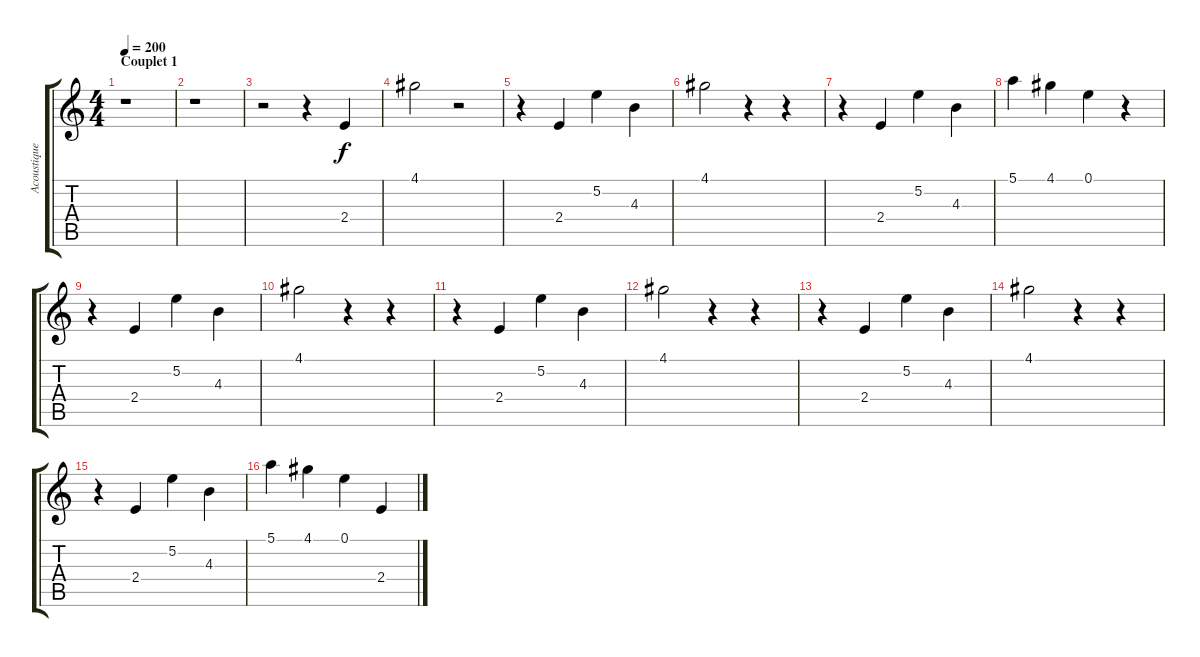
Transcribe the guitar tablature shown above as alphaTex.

\track ("Acoustique droite" "Acoustique") {instrument acousticguitarsteel}
\staff {score tabs}
\tuning (E4 B3 G3 D3 A2 E2) {hide}
\ts (4 4)
\section ("" "Couplet 1")
\tempo 200
\clef g2
\ks c
r.1{dy f} |
r.1 |
r.2 r.4{balance 16} 2.4.4{volume 16} |
4.1.2 r.2 |
r.4 2.4.4 5.2.4 4.3.4 |
4.1.2 r.4 r.4 |
r.4 2.4.4 5.2.4 4.3.4 |
5.1.4 4.1.4 0.1.4 r.4 |
r.4 2.4.4 5.2.4 4.3.4 |
4.1.2 r.4 r.4 |
r.4 2.4.4 5.2.4 4.3.4 |
4.1.2 r.4 r.4 |
r.4 2.4.4 5.2.4 4.3.4 |
4.1.2 r.4 r.4 |
r.4 2.4.4 5.2.4 4.3.4 |
5.1.4 4.1.4 0.1.4 2.4.4
